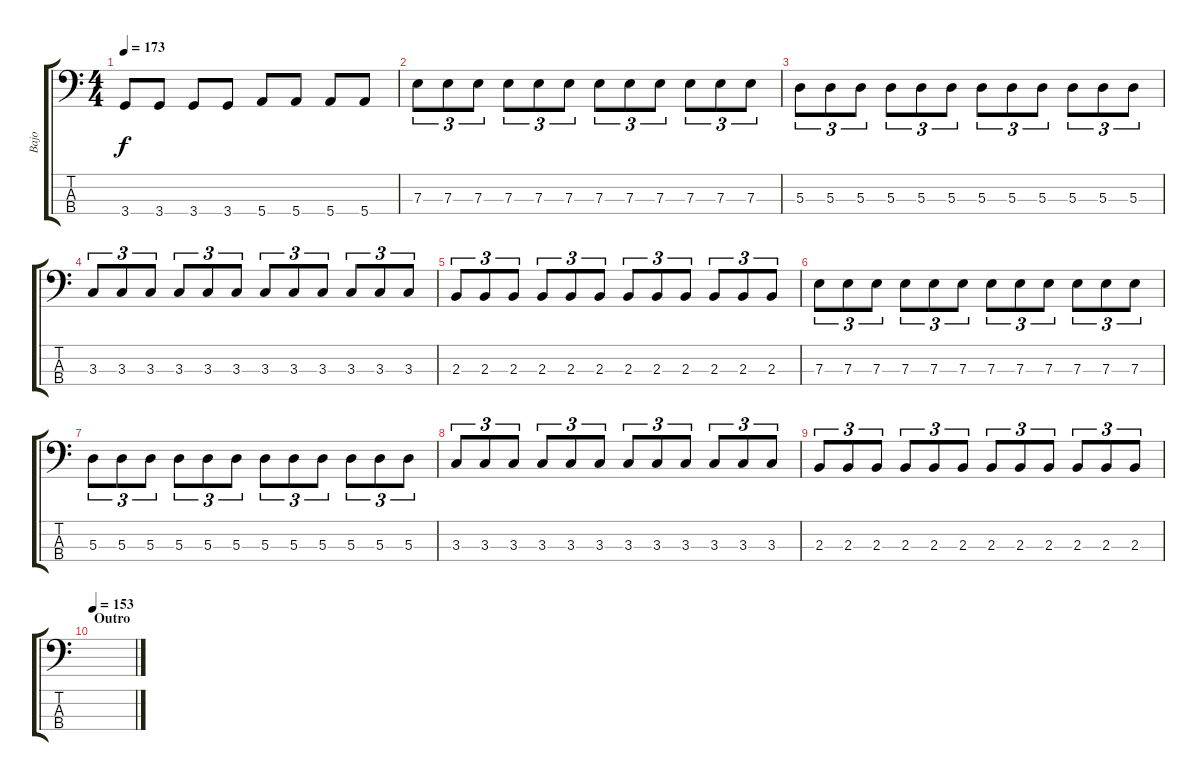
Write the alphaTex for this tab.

\track ("Bajo" "Bajo") {instrument electricbassfinger}
\staff {score tabs}
\tuning (G2 D2 A1 E1) {hide}
\ts (4 4)
\tempo 173
\clef f4
\ks c
3.4.8{dy f} 3.4.8 3.4.8 3.4.8 5.4.8 5.4.8 5.4.8 5.4.8 |
7.3.8{tu (3 2)} 7.3.8{tu (3 2)} 7.3.8{tu (3 2)} 7.3.8{tu (3 2)} 7.3.8{tu (3 2)} 7.3.8{tu (3 2)} 7.3.8{tu (3 2)} 7.3.8{tu (3 2)} 7.3.8{tu (3 2)} 7.3.8{tu (3 2)} 7.3.8{tu (3 2)} 7.3.8{tu (3 2)} |
5.3.8{tu (3 2)} 5.3.8{tu (3 2)} 5.3.8{tu (3 2)} 5.3.8{tu (3 2)} 5.3.8{tu (3 2)} 5.3.8{tu (3 2)} 5.3.8{tu (3 2)} 5.3.8{tu (3 2)} 5.3.8{tu (3 2)} 5.3.8{tu (3 2)} 5.3.8{tu (3 2)} 5.3.8{tu (3 2)} |
3.3.8{tu (3 2)} 3.3.8{tu (3 2)} 3.3.8{tu (3 2)} 3.3.8{tu (3 2)} 3.3.8{tu (3 2)} 3.3.8{tu (3 2)} 3.3.8{tu (3 2)} 3.3.8{tu (3 2)} 3.3.8{tu (3 2)} 3.3.8{tu (3 2)} 3.3.8{tu (3 2)} 3.3.8{tu (3 2)} |
2.3.8{tu (3 2)} 2.3.8{tu (3 2)} 2.3.8{tu (3 2)} 2.3.8{tu (3 2)} 2.3.8{tu (3 2)} 2.3.8{tu (3 2)} 2.3.8{tu (3 2)} 2.3.8{tu (3 2)} 2.3.8{tu (3 2)} 2.3.8{tu (3 2)} 2.3.8{tu (3 2)} 2.3.8{tu (3 2)} |
7.3.8{tu (3 2)} 7.3.8{tu (3 2)} 7.3.8{tu (3 2)} 7.3.8{tu (3 2)} 7.3.8{tu (3 2)} 7.3.8{tu (3 2)} 7.3.8{tu (3 2)} 7.3.8{tu (3 2)} 7.3.8{tu (3 2)} 7.3.8{tu (3 2)} 7.3.8{tu (3 2)} 7.3.8{tu (3 2)} |
5.3.8{tu (3 2)} 5.3.8{tu (3 2)} 5.3.8{tu (3 2)} 5.3.8{tu (3 2)} 5.3.8{tu (3 2)} 5.3.8{tu (3 2)} 5.3.8{tu (3 2)} 5.3.8{tu (3 2)} 5.3.8{tu (3 2)} 5.3.8{tu (3 2)} 5.3.8{tu (3 2)} 5.3.8{tu (3 2)} |
3.3.8{tu (3 2)} 3.3.8{tu (3 2)} 3.3.8{tu (3 2)} 3.3.8{tu (3 2)} 3.3.8{tu (3 2)} 3.3.8{tu (3 2)} 3.3.8{tu (3 2)} 3.3.8{tu (3 2)} 3.3.8{tu (3 2)} 3.3.8{tu (3 2)} 3.3.8{tu (3 2)} 3.3.8{tu (3 2)} |
2.3.8{tu (3 2)} 2.3.8{tu (3 2)} 2.3.8{tu (3 2)} 2.3.8{tu (3 2)} 2.3.8{tu (3 2)} 2.3.8{tu (3 2)} 2.3.8{tu (3 2)} 2.3.8{tu (3 2)} 2.3.8{tu (3 2)} 2.3.8{tu (3 2)} 2.3.8{tu (3 2)} 2.3.8{tu (3 2)} |
\section ("" "Outro")
\tempo 153
